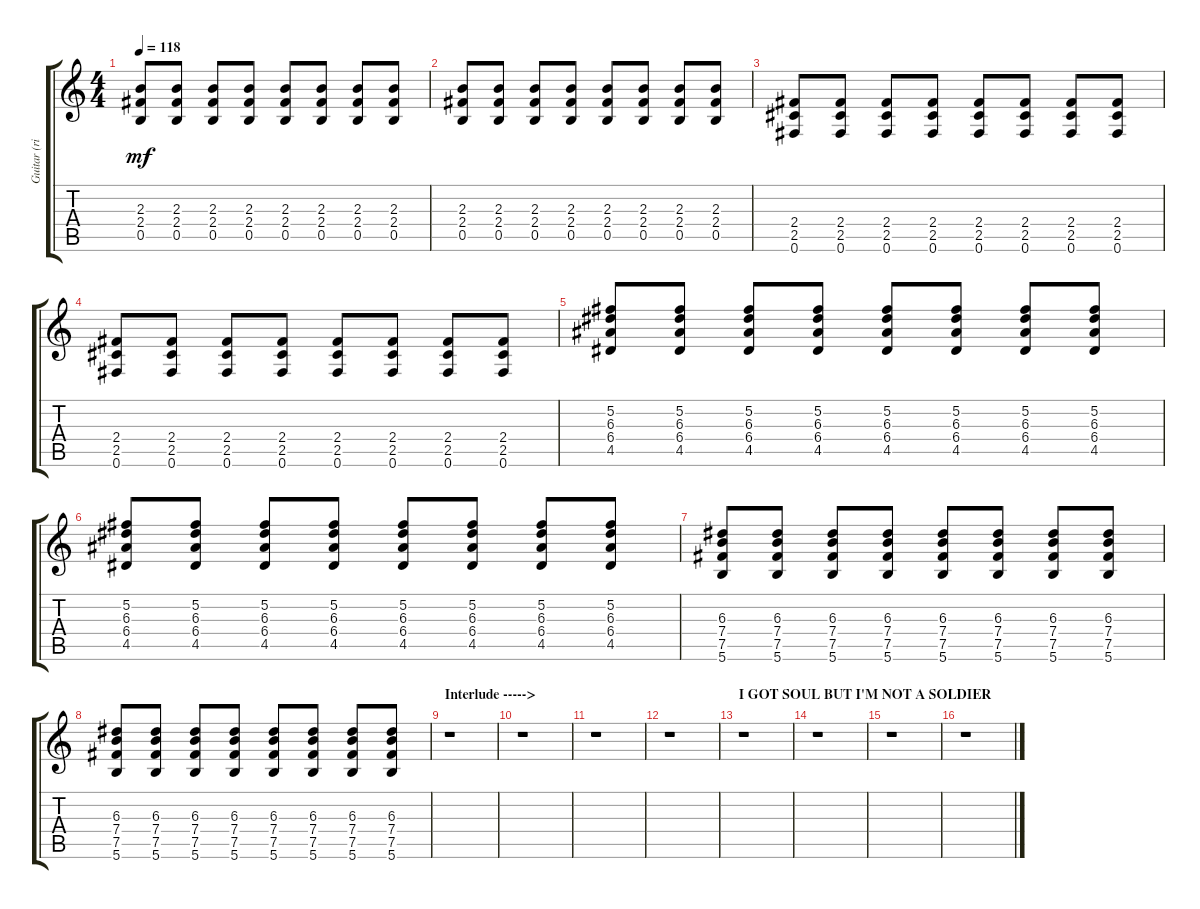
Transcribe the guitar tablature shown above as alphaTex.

\track ("Guitar (right)" "Guitar (ri") {instrument distortionguitar}
\staff {score tabs}
\tuning (Gb4 Db4 A3 E3 B2 Gb2) {hide}
\ts (4 4)
\tempo 118
\clef g2
\ks c
(2.3 2.4 0.5).8{dy mf} (2.3 2.4 0.5).8 (2.3 2.4 0.5).8 (2.3 2.4 0.5).8 (2.3 2.4 0.5).8 (2.3 2.4 0.5).8 (2.3 2.4 0.5).8 (2.3 2.4 0.5).8 |
(2.3 2.4 0.5).8 (2.3 2.4 0.5).8 (2.3 2.4 0.5).8 (2.3 2.4 0.5).8 (2.3 2.4 0.5).8 (2.3 2.4 0.5).8 (2.3 2.4 0.5).8 (2.3 2.4 0.5).8 |
(2.4 2.5 0.6).8 (2.4 2.5 0.6).8 (2.4 2.5 0.6).8 (2.4 2.5 0.6).8 (2.4 2.5 0.6).8 (2.4 2.5 0.6).8 (2.4 2.5 0.6).8 (2.4 2.5 0.6).8 |
(2.4 2.5 0.6).8 (2.4 2.5 0.6).8 (2.4 2.5 0.6).8 (2.4 2.5 0.6).8 (2.4 2.5 0.6).8 (2.4 2.5 0.6).8 (2.4 2.5 0.6).8 (2.4 2.5 0.6).8 |
(5.2 6.3 6.4 4.5).8 (5.2 6.3 6.4 4.5).8 (5.2 6.3 6.4 4.5).8 (5.2 6.3 6.4 4.5).8 (5.2 6.3 6.4 4.5).8 (5.2 6.3 6.4 4.5).8 (5.2 6.3 6.4 4.5).8 (5.2 6.3 6.4 4.5).8 |
(5.2 6.3 6.4 4.5).8 (5.2 6.3 6.4 4.5).8 (5.2 6.3 6.4 4.5).8 (5.2 6.3 6.4 4.5).8 (5.2 6.3 6.4 4.5).8 (5.2 6.3 6.4 4.5).8 (5.2 6.3 6.4 4.5).8 (5.2 6.3 6.4 4.5).8 |
(6.3 7.4 7.5 5.6).8 (6.3 7.4 7.5 5.6).8 (6.3 7.4 7.5 5.6).8 (6.3 7.4 7.5 5.6).8 (6.3 7.4 7.5 5.6).8 (6.3 7.4 7.5 5.6).8 (6.3 7.4 7.5 5.6).8 (6.3 7.4 7.5 5.6).8 |
(6.3 7.4 7.5 5.6).8 (6.3 7.4 7.5 5.6).8 (6.3 7.4 7.5 5.6).8 (6.3 7.4 7.5 5.6).8 (6.3 7.4 7.5 5.6).8 (6.3 7.4 7.5 5.6).8 (6.3 7.4 7.5 5.6).8 (6.3 7.4 7.5 5.6).8 |
\section ("" "Interlude ----->")
r.1 |
r.1 |
r.1 |
r.1 |
\section ("" "I GOT SOUL BUT I'M NOT A SOLDIER")
r.1 |
r.1 |
r.1 |
r.1
